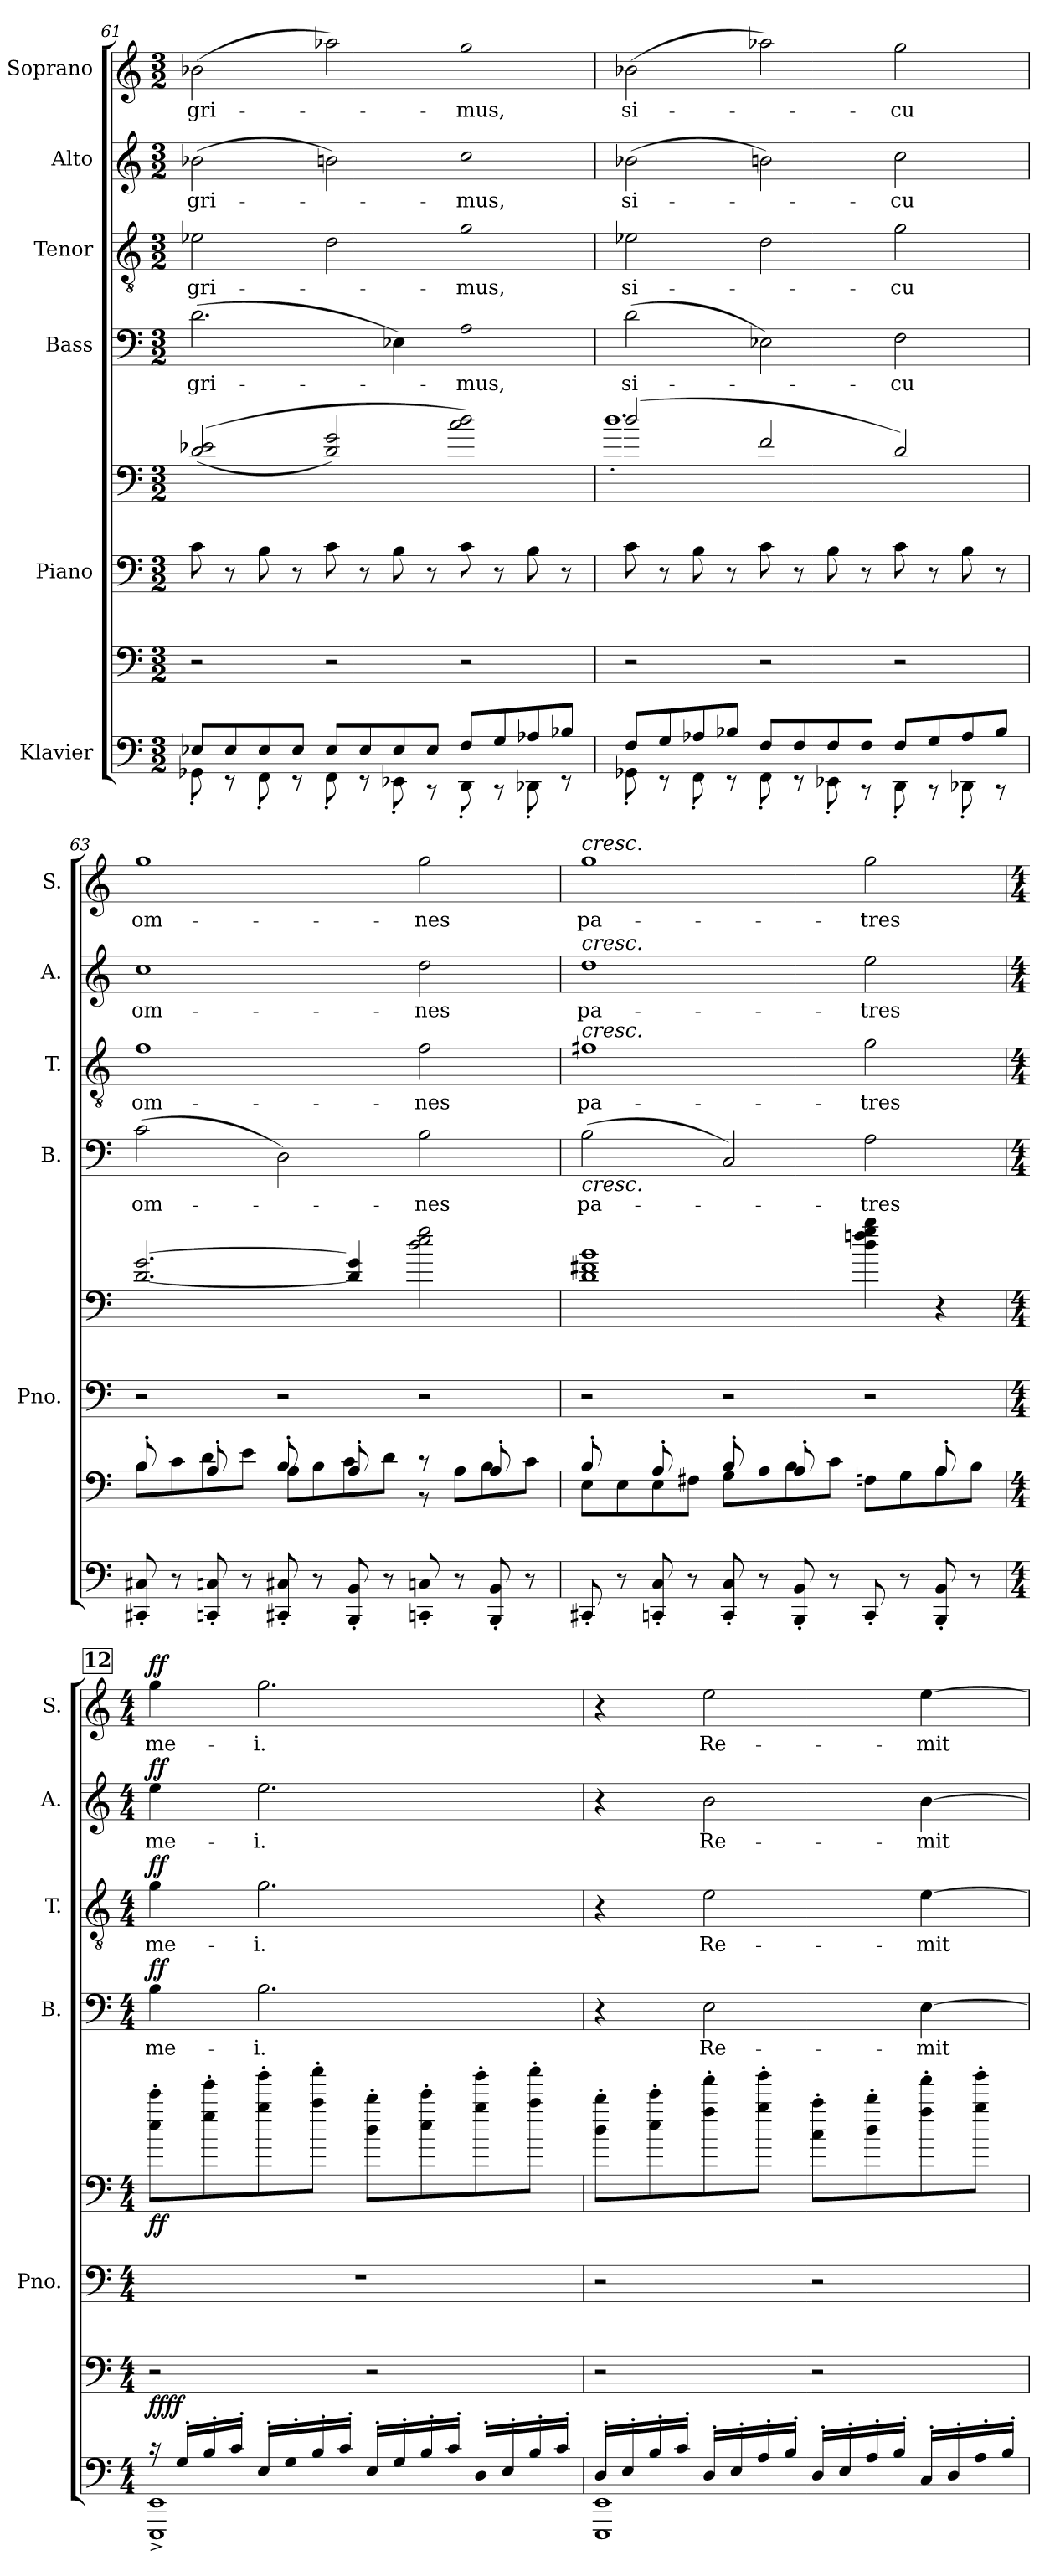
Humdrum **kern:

**kern	**kern	**dynam	**kern	**kern	**dynam	**kern	**text	**dynam	**kern	**text	**dynam	**kern	**text	**dynam	**kern	**text	**dynam
*part6	*part6	*part6	*part5	*part5	*part5	*part4	*part4	*part4	*part3	*part3	*part3	*part2	*part2	*part2	*part1	*part1	*part1
*staff8	*staff7	*staff7/8	*staff6	*staff5	*staff5/6	*staff4	*staff4	*staff4	*staff3	*staff3	*staff3	*staff2	*staff2	*staff2	*staff1	*staff1	*staff1
*I"Klavier	*	*	*I"Piano	*	*	*I"Bass	*	*	*I"Tenor	*	*	*I"Alto	*	*	*I"Soprano	*	*
*	*	*	*I'Pno.	*	*	*I'B.	*	*	*I'T.	*	*	*I'A.	*	*	*I'S.	*	*
*clefF4	*clefF4	*	*clefF4	*clefF4	*	*clefF4	*	*	*clefGv2	*	*	*clefG2	*	*	*clefG2	*	*
*k[]	*k[]	*	*k[]	*k[]	*	*k[]	*	*	*k[]	*	*	*k[]	*	*	*k[]	*	*
*M3/2	*M3/2	*	*M3/2	*M3/2	*	*M3/2	*	*	*M3/2	*	*	*M3/2	*	*	*M3/2	*	*
=61	=61	=61	=61	=61	=61	=61	=61	=61	=61	=61	=61	=61	=61	=61	=61	=61	=61
*^	*	*	*	*	*	*	*	*	*	*	*	*	*	*	*	*	*
!	!	!	!	!	!	!	!	!LO:LY:b	!	!	!LO:LY:b	!	!	!LO:LY:b	!	!	!LO:LY:b	!
8E-X/L	8GG-X'\	2r	.	8c\	(<(>2d/ 2e-X/	.	(>2.d\	-gri-	.	2e-X\	-gri-	.	(>2b-X\	-gri-	.	(>2b-X\	-gri-	.
8E-/	8r	.	.	8r	.	.	.	.	.	.	.	.	.	.	.	.	.	.
8E-/	8FF'\	.	.	8B\	.	.	.	.	.	.	.	.	.	.	.	.	.	.
8E-/J	8r	.	.	8r	.	.	.	.	.	.	.	.	.	.	.	.	.	.
8E-/L	8FF'\	2r	.	8c\	2d/ 2g/)	.	.	.	.	2d\	.	.	2bn\)	.	.	2aa-X\)	.	.
8E-/	8r	.	.	8r	.	.	.	.	.	.	.	.	.	.	.	.	.	.
8E-/	8EE-X'\	.	.	8B\	.	.	4E-X\)	.	.	.	.	.	.	.	.	.	.	.
8E-/J	8r	.	.	8r	.	.	.	.	.	.	.	.	.	.	.	.	.	.
!	!	!	!	!	!	!	!	!LO:LY:b	!	!	!LO:LY:b	!	!	!LO:LY:b	!	!	!LO:LY:b	!
8F/L	8DD'\	2r	.	8c\	2cc\ 2dd\)	.	2A\	-mus,	.	2g\	-mus,	.	2cc\	-mus,	.	2gg\	-mus,	.
8G/	8r	.	.	8r	.	.	.	.	.	.	.	.	.	.	.	.	.	.
8A-X/	8DD-X'\	.	.	8B\	.	.	.	.	.	.	.	.	.	.	.	.	.	.
8B-X/J	8r	.	.	8r	.	.	.	.	.	.	.	.	.	.	.	.	.	.
=62	=62	=62	=62	=62	=62	=62	=62	=62	=62	=62	=62	=62	=62	=62	=62	=62	=62	=62
*	*	*	*	*	*^	*	*	*	*	*	*	*	*	*	*	*	*	*
!	!	!	!	!	!	!	!	!	!LO:LY:b	!	!	!LO:LY:b	!	!	!LO:LY:b	!	!	!LO:LY:b	!
8F/L	8GG-X'\	2r	.	8c\	(>2dd/	1.dd'	.	(>2d\	si-	.	2e-X\	si-	.	(>2b-X\	si-	.	(>2b-X\	si-	.
8G/	8r	.	.	8r	.	.	.	.	.	.	.	.	.	.	.	.	.	.	.
8A-X/	8FF'\	.	.	8B\	.	.	.	.	.	.	.	.	.	.	.	.	.	.	.
8B-X/J	8r	.	.	8r	.	.	.	.	.	.	.	.	.	.	.	.	.	.	.
8F/L	8FF'\	2r	.	8c\	2f/	.	.	2E-X\)	.	.	2d\	.	.	2bn\)	.	.	2aa-X\)	.	.
8F/	8r	.	.	8r	.	.	.	.	.	.	.	.	.	.	.	.	.	.	.
8F/	8EE-X'\	.	.	8B\	.	.	.	.	.	.	.	.	.	.	.	.	.	.	.
8F/J	8r	.	.	8r	.	.	.	.	.	.	.	.	.	.	.	.	.	.	.
!	!	!	!	!	!	!	!	!	!LO:LY:b	!	!	!LO:LY:b	!	!	!LO:LY:b	!	!	!LO:LY:b	!
8F/L	8DD'\	2r	.	8c\	2d/)	.	.	2F\	-cu	.	2g\	-cu	.	2cc\	-cu	.	2gg\	-cu	.
8G/	8r	.	.	8r	.	.	.	.	.	.	.	.	.	.	.	.	.	.	.
8A-/	8DD-X'\	.	.	8B\	.	.	.	.	.	.	.	.	.	.	.	.	.	.	.
8B-/J	8r	.	.	8r	.	.	.	.	.	.	.	.	.	.	.	.	.	.	.
*	*	*	*	*	*v	*v	*	*	*	*	*	*	*	*	*	*	*	*	*
=63	=63	=63	=63	=63	=63	=63	=63	=63	=63	=63	=63	=63	=63	=63	=63	=63	=63	=63
*	*	*^	*	*	*	*	*	*	*	*	*	*	*	*	*	*	*	*
!	!	!	!	!	!	!	!	!	!LO:LY:b	!	!	!LO:LY:b	!	!	!LO:LY:b	!	!	!LO:LY:b	!
*v	*v	*	*	*	*	*	*	*	*	*	*	*	*	*	*	*	*	*	*
8CC#X/' 8C#X/'	8B'/	8B\L	.	2r	[2.d/ [2.g/	.	(>2c\	om-	.	1f	om-	.	1cc	om-	.	1gg	om-	.
8r	8ryy	8c\	.	.	.	.	.	.	.	.	.	.	.	.	.	.	.	.
8CCn/' 8Cn/'	8A'/	8d\	.	.	.	.	.	.	.	.	.	.	.	.	.	.	.	.
8r	8ryy	8e\J	.	.	.	.	.	.	.	.	.	.	.	.	.	.	.	.
8CC#X/' 8C#X/'	8B'/	8A\L	.	2r	.	.	2D\)	.	.	.	.	.	.	.	.	.	.	.
8r	8ryy	8B\	.	.	.	.	.	.	.	.	.	.	.	.	.	.	.	.
8BBB/' 8BB/'	8A'/	8c\	.	.	4d/] 4g/]	.	.	.	.	.	.	.	.	.	.	.	.	.
8r	8ryy	8d\J	.	.	.	.	.	.	.	.	.	.	.	.	.	.	.	.
!	!	!	!	!	!	!	!	!LO:LY:b	!	!	!LO:LY:b	!	!	!LO:LY:b	!	!	!LO:LY:b	!
8CCn/' 8Cn/'	8r	8r	.	2r	2dd\ 2ee\ 2gg\	.	2B\	-nes	.	2f\	-nes	.	2dd\	-nes	.	2gg\	-nes	.
8r	8ryy	8A\L	.	.	.	.	.	.	.	.	.	.	.	.	.	.	.	.
8BBB/' 8BB/'	8A'/	8B\	.	.	.	.	.	.	.	.	.	.	.	.	.	.	.	.
8r	8ryy	8c\J	.	.	.	.	.	.	.	.	.	.	.	.	.	.	.	.
=64	=64	=64	=64	=64	=64	=64	=64	=64	=64	=64	=64	=64	=64	=64	=64	=64	=64	=64
!	!	!	!	!	!	!	!	!	!	!	!	!	!	!	!	!LO:TX:a:i:t=cresc.	!	!
!	!	!	!	!	!	!	!	!	!	!	!	!	!LO:TX:a:i:t=cresc.	!	!	!	!	!
!	!	!	!	!	!	!	!	!	!	!LO:TX:a:i:t=cresc.	!	!	!	!	!	!	!	!
!	!	!	!	!	!	!	!LO:TX:b:i:t=cresc.	!	!	!	!	!	!	!	!	!	!	!
!	!	!	!	!	!	!	!	!LO:LY:b	!	!	!LO:LY:b	!	!	!LO:LY:b	!	!	!LO:LY:b	!
8CC#X'/	8B'/	8E\L	.	2r	1d 1f#X 1b	.	(>2B\	pa-	.	1f#X	pa-	.	1dd	pa-	.	1gg	pa-	.
8r	8ryy	8E\	.	.	.	.	.	.	.	.	.	.	.	.	.	.	.	.
8CCn/' 8C/'	8A'/	8E\	.	.	.	.	.	.	.	.	.	.	.	.	.	.	.	.
8r	8ryy	8F#X\J	.	.	.	.	.	.	.	.	.	.	.	.	.	.	.	.
8CC/' 8C/'	8B'/	8G\L	.	2r	.	.	2C/)	.	.	.	.	.	.	.	.	.	.	.
8r	8ryy	8A\	.	.	.	.	.	.	.	.	.	.	.	.	.	.	.	.
8BBB/' 8BB/'	8A'/	8B\	.	.	.	.	.	.	.	.	.	.	.	.	.	.	.	.
8r	8ryy	8c\J	.	.	.	.	.	.	.	.	.	.	.	.	.	.	.	.
!	!	!	!	!	!	!	!	!LO:LY:b	!	!	!LO:LY:b	!	!	!LO:LY:b	!	!	!LO:LY:b	!
8CC'/	8ryy	8Fn\L	.	2r	4dd\ 4ffn\ 4gg\ 4bb\	.	2A\	-tres	.	2g\	-tres	.	2ee\	-tres	.	2gg\	-tres	.
8r	8ryy	8G\	.	.	.	.	.	.	.	.	.	.	.	.	.	.	.	.
8BBB/' 8BB/'	8A'/	8A\	.	.	4r	.	.	.	.	.	.	.	.	.	.	.	.	.
8r	8ryy	8B\J	.	.	.	.	.	.	.	.	.	.	.	.	.	.	.	.
*	*v	*v	*	*	*	*	*	*	*	*	*	*	*	*	*	*	*	*
!!LO:REH:place=s1:a:B:fs=14:t=12
=65	=65	=65	=65	=65	=65	=65	=65	=65	=65	=65	=65	=65	=65	=65	=65	=65	=65
*M4/4	*M4/4	*	*M4/4	*M4/4	*	*M4/4	*	*	*M4/4	*	*	*M4/4	*	*	*M4/4	*	*
*^	*^	*	*	*	*	*	*	*	*	*	*	*	*	*	*	*	*
!	!	!	!	!LO:DY:a=2	!	!	!	!	!LO:LY:b	!	!	!LO:LY:b	!	!	!LO:LY:b	!	!	!LO:LY:b	!
!	!	!	!	!LO:DY:n=1:b=2	!	!	!LO:DY:b	!	!	!LO:DY:a	!	!	!LO:DY:a	!	!	!LO:DY:a	!	!	!LO:DY:a
*	*	*v	*v	*	*	*	*	*	*	*	*	*	*	*	*	*	*	*	*
16r	1EEE^ 1EE^	2r	ff ff	1r	8ee\' 8eee\'L	ff	4B\	me-	ff	4g\	me-	ff	4ee\	me-	ff	4gg\	me-	ff
16G'/LL	.	.	.	.	.	.	.	.	.	.	.	.	.	.	.	.	.	.
16B'/	.	.	.	.	8gg\' 8ggg\'	.	.	.	.	.	.	.	.	.	.	.	.	.
16c'/JJ	.	.	.	.	.	.	.	.	.	.	.	.	.	.	.	.	.	.
!	!	!	!	!	!	!	!	!LO:LY:b	!	!	!LO:LY:b	!	!	!LO:LY:b	!	!	!LO:LY:b	!
16E'/LL	.	.	.	.	8bb\' 8bbb\'	.	2.B\	-i.	.	2.g\	-i.	.	2.ee\	-i.	.	2.gg\	-i.	.
16G'/	.	.	.	.	.	.	.	.	.	.	.	.	.	.	.	.	.	.
16B'/	.	.	.	.	8ccc\' 8cccc\'J	.	.	.	.	.	.	.	.	.	.	.	.	.
16c'/JJ	.	.	.	.	.	.	.	.	.	.	.	.	.	.	.	.	.	.
16E'/LL	.	2r	.	.	8dd\' 8ddd\'L	.	.	.	.	.	.	.	.	.	.	.	.	.
16G'/	.	.	.	.	.	.	.	.	.	.	.	.	.	.	.	.	.	.
16B'/	.	.	.	.	8ee\' 8eee\'	.	.	.	.	.	.	.	.	.	.	.	.	.
16c'/JJ	.	.	.	.	.	.	.	.	.	.	.	.	.	.	.	.	.	.
16D'/LL	.	.	.	.	8bb\' 8bbb\'	.	.	.	.	.	.	.	.	.	.	.	.	.
16E'/	.	.	.	.	.	.	.	.	.	.	.	.	.	.	.	.	.	.
16B'/	.	.	.	.	8ccc\' 8cccc\'J	.	.	.	.	.	.	.	.	.	.	.	.	.
16c'/JJ	.	.	.	.	.	.	.	.	.	.	.	.	.	.	.	.	.	.
=66	=66	=66	=66	=66	=66	=66	=66	=66	=66	=66	=66	=66	=66	=66	=66	=66	=66	=66
16D'/LL	1EEE 1EE	2r	.	2r	8dd\' 8ddd\'L	.	4r	.	.	4r	.	.	4r	.	.	4r	.	.
16E'/	.	.	.	.	.	.	.	.	.	.	.	.	.	.	.	.	.	.
16B'/	.	.	.	.	8ee\' 8eee\'	.	.	.	.	.	.	.	.	.	.	.	.	.
16c'/JJ	.	.	.	.	.	.	.	.	.	.	.	.	.	.	.	.	.	.
!	!	!	!	!	!	!	!	!LO:LY:b	!	!	!LO:LY:b	!	!	!LO:LY:b	!	!	!LO:LY:b	!
16D'/LL	.	.	.	.	8aa\' 8aaa\'	.	2E\	Re-	.	2e\	Re-	.	2b\	Re-	.	2ee\	Re-	.
16E'/	.	.	.	.	.	.	.	.	.	.	.	.	.	.	.	.	.	.
16A'/	.	.	.	.	8bb\' 8bbb\'J	.	.	.	.	.	.	.	.	.	.	.	.	.
16B'/JJ	.	.	.	.	.	.	.	.	.	.	.	.	.	.	.	.	.	.
16D'/LL	.	2r	.	2r	8cc\' 8ccc\'L	.	.	.	.	.	.	.	.	.	.	.	.	.
16E'/	.	.	.	.	.	.	.	.	.	.	.	.	.	.	.	.	.	.
16A'/	.	.	.	.	8dd\' 8ddd\'	.	.	.	.	.	.	.	.	.	.	.	.	.
16B'/JJ	.	.	.	.	.	.	.	.	.	.	.	.	.	.	.	.	.	.
!	!	!	!	!	!	!	!	!LO:LY:b	!	!	!LO:LY:b	!	!	!LO:LY:b	!	!	!LO:LY:b	!
16C'/LL	.	.	.	.	8aa\' 8aaa\'	.	[4E\	-mit-	.	[4e\	-mit-	.	[4b\	-mit-	.	[4ee\	-mit-	.
16D'/	.	.	.	.	.	.	.	.	.	.	.	.	.	.	.	.	.	.
16A'/	.	.	.	.	8bb\' 8bbb\'J	.	.	.	.	.	.	.	.	.	.	.	.	.
16B'/JJ	.	.	.	.	.	.	.	.	.	.	.	.	.	.	.	.	.	.
*v	*v	*	*	*	*	*	*	*	*	*	*	*	*	*	*	*	*	*
=	=	=	=	=	=	=	=	=	=	=	=	=	=	=	=	=	=
*-	*-	*-	*-	*-	*-	*-	*-	*-	*-	*-	*-	*-	*-	*-	*-	*-	*-
